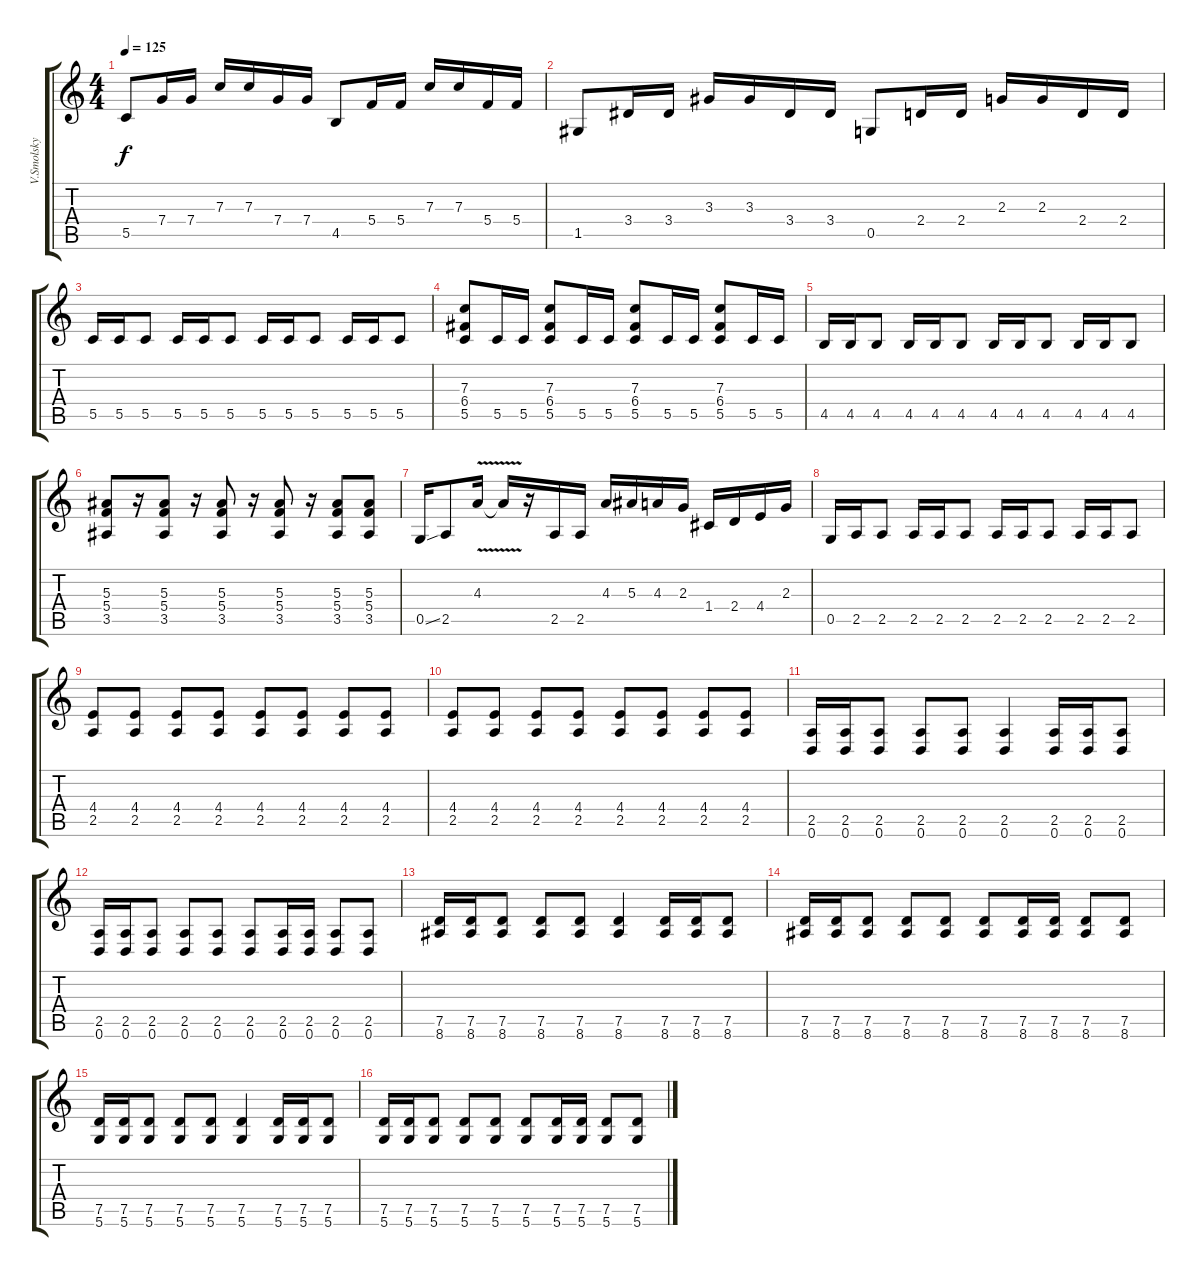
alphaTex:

\track ("V.Smolsky" "V.Smolsky") {instrument distortionguitar}
\staff {score tabs}
\tuning (D4 A3 F3 C3 G2 D2) {hide}
\ts (4 4)
\tempo 125
\clef g2
\ks c
5.5.8{dy f} 7.4.16 7.4.16 7.3.16 7.3.16 7.4.16 7.4.16 4.5.8 5.4.16 5.4.16 7.3.16 7.3.16 5.4.16 5.4.16 |
1.5.8 3.4.16 3.4.16 3.3.16 3.3.16 3.4.16 3.4.16 0.5.8 2.4.16 2.4.16 2.3.16 2.3.16 2.4.16 2.4.16 |
5.5.16 5.5.16 5.5.8 5.5.16 5.5.16 5.5.8 5.5.16 5.5.16 5.5.8 5.5.16 5.5.16 5.5.8 |
(7.3 6.4 5.5).8 5.5.16 5.5.16 (7.3 6.4 5.5).8 5.5.16 5.5.16 (7.3 6.4 5.5).8 5.5.16 5.5.16 (7.3 6.4 5.5).8 5.5.16 5.5.16 |
4.5.16 4.5.16 4.5.8 4.5.16 4.5.16 4.5.8 4.5.16 4.5.16 4.5.8 4.5.16 4.5.16 4.5.8 |
(5.3 5.4 3.5).8 r.16 (5.3 5.4 3.5).8 r.16 (5.3 5.4 3.5).8 r.16 (5.3 5.4 3.5).8 r.16 (5.3 5.4 3.5).8 (5.3 5.4 3.5).8 |
0.5{ss}.16 2.5.8 4.3{v}.16 4.3{t}.16 r.16 2.5.16 2.5.16 4.3.16 5.3.16 4.3.16 2.3.16 1.4.16 2.4.16 4.4.16 2.3.16 |
0.5.16 2.5.16 2.5.8 2.5.16 2.5.16 2.5.8 2.5.16 2.5.16 2.5.8 2.5.16 2.5.16 2.5.8 |
(4.4 2.5).8{volume 0} (4.4 2.5).8{volume 13} (4.4 2.5).8 (4.4 2.5).8 (4.4 2.5).8 (4.4 2.5).8 (4.4 2.5).8 (4.4 2.5).8 |
(4.4 2.5).8 (4.4 2.5).8 (4.4 2.5).8 (4.4 2.5).8 (4.4 2.5).8 (4.4 2.5).8 (4.4 2.5).8 (4.4 2.5).8 |
(2.5 0.6).16 (2.5 0.6).16 (2.5 0.6).8 (2.5 0.6).8 (2.5 0.6).8 (2.5 0.6).4 (2.5 0.6).16 (2.5 0.6).16 (2.5 0.6).8 |
(2.5 0.6).16 (2.5 0.6).16 (2.5 0.6).8 (2.5 0.6).8 (2.5 0.6).8 (2.5 0.6).8 (2.5 0.6).16 (2.5 0.6).16 (2.5 0.6).8 (2.5 0.6).8 |
(7.5 8.6).16 (7.5 8.6).16 (7.5 8.6).8 (7.5 8.6).8 (7.5 8.6).8 (7.5 8.6).4 (7.5 8.6).16 (7.5 8.6).16 (7.5 8.6).8 |
(7.5 8.6).16 (7.5 8.6).16 (7.5 8.6).8 (7.5 8.6).8 (7.5 8.6).8 (7.5 8.6).8 (7.5 8.6).16 (7.5 8.6).16 (7.5 8.6).8 (7.5 8.6).8 |
(7.5 5.6).16 (7.5 5.6).16 (7.5 5.6).8 (7.5 5.6).8 (7.5 5.6).8 (7.5 5.6).4 (7.5 5.6).16 (7.5 5.6).16 (7.5 5.6).8 |
(7.5 5.6).16 (7.5 5.6).16 (7.5 5.6).8 (7.5 5.6).8 (7.5 5.6).8 (7.5 5.6).8 (7.5 5.6).16 (7.5 5.6).16 (7.5 5.6).8 (7.5 5.6).8
